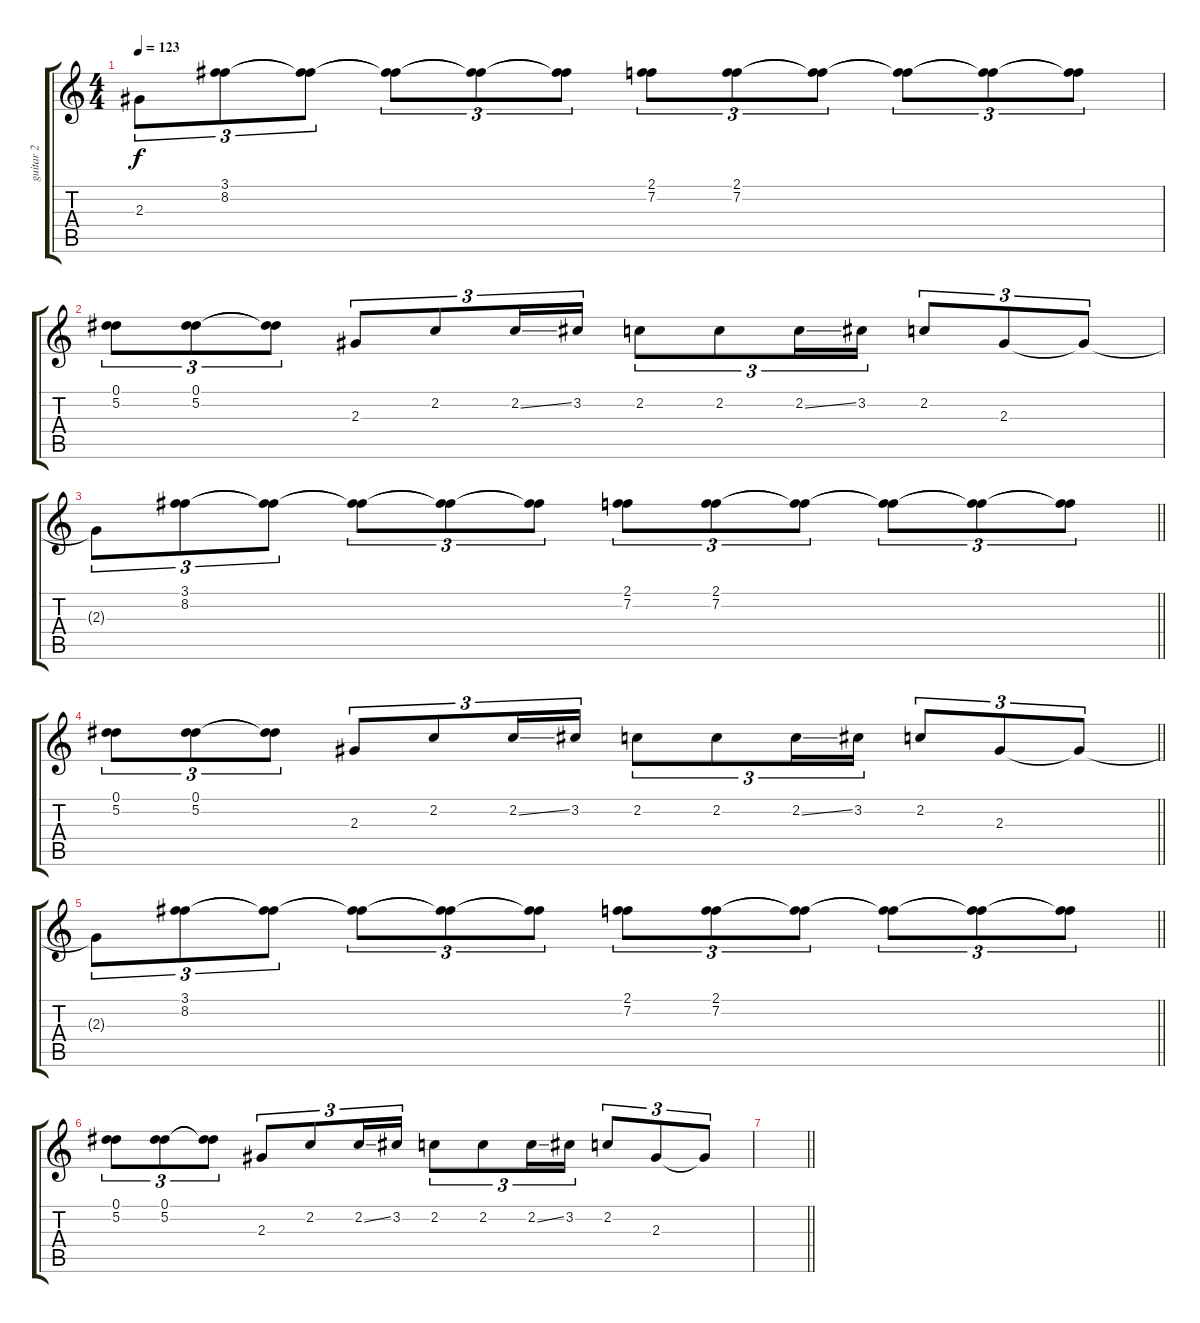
\track ("guitar 2" "guitar 2") {instrument overdrivenguitar}
\staff {score tabs}
\tuning (Eb4 Bb3 Gb3 Db3 Ab2 Eb2) {hide}
\ts (4 4)
\tempo 123
\clef g2
\ks c
2.3{t}.8{tu (3 2) dy f} (3.1 8.2).8{tu (3 2)} (3.1{t} 8.2{t}).8{tu (3 2)} (3.1{t} 8.2{t}).8{tu (3 2)} (3.1{t} 8.2{t}).8{tu (3 2)} (3.1{t} 8.2{t}).8{tu (3 2)} (2.1 7.2).8{tu (3 2)} (2.1 7.2).8{tu (3 2)} (2.1{t} 7.2{t}).8{tu (3 2)} (2.1{t} 7.2{t}).8{tu (3 2)} (2.1{t} 7.2{t}).8{tu (3 2)} (2.1{t} 7.2{t}).8{tu (3 2)} |
(0.1 5.2).8{tu (3 2)} (0.1 5.2).8{tu (3 2)} (0.1{t} 5.2{t}).8{tu (3 2)} 2.3.8{tu (3 2)} 2.2.8{tu (3 2)} 2.2{ss}.16{tu (3 2)} 3.2.16{tu (3 2)} 2.2.8{tu (3 2)} 2.2.8{tu (3 2)} 2.2{ss}.16{tu (3 2)} 3.2.16{tu (3 2)} 2.2.8{tu (3 2)} 2.3.8{tu (3 2)} 2.3{t}.8{tu (3 2)} |
\barLineRight lightlight
2.3{t}.8{tu (3 2)} (3.1 8.2).8{tu (3 2)} (3.1{t} 8.2{t}).8{tu (3 2)} (3.1{t} 8.2{t}).8{tu (3 2)} (3.1{t} 8.2{t}).8{tu (3 2)} (3.1{t} 8.2{t}).8{tu (3 2)} (2.1 7.2).8{tu (3 2)} (2.1 7.2).8{tu (3 2)} (2.1{t} 7.2{t}).8{tu (3 2)} (2.1{t} 7.2{t}).8{tu (3 2)} (2.1{t} 7.2{t}).8{tu (3 2)} (2.1{t} 7.2{t}).8{tu (3 2)} |
\barLineRight lightlight
(0.1 5.2).8{tu (3 2)} (0.1 5.2).8{tu (3 2)} (0.1{t} 5.2{t}).8{tu (3 2)} 2.3.8{tu (3 2)} 2.2.8{tu (3 2)} 2.2{ss}.16{tu (3 2)} 3.2.16{tu (3 2)} 2.2.8{tu (3 2)} 2.2.8{tu (3 2)} 2.2{ss}.16{tu (3 2)} 3.2.16{tu (3 2)} 2.2.8{tu (3 2)} 2.3.8{tu (3 2)} 2.3{t}.8{tu (3 2)} |
\barLineRight lightlight
2.3{t}.8{tu (3 2)} (3.1 8.2).8{tu (3 2)} (3.1{t} 8.2{t}).8{tu (3 2)} (3.1{t} 8.2{t}).8{tu (3 2)} (3.1{t} 8.2{t}).8{tu (3 2)} (3.1{t} 8.2{t}).8{tu (3 2)} (2.1 7.2).8{tu (3 2)} (2.1 7.2).8{tu (3 2)} (2.1{t} 7.2{t}).8{tu (3 2)} (2.1{t} 7.2{t}).8{tu (3 2)} (2.1{t} 7.2{t}).8{tu (3 2)} (2.1{t} 7.2{t}).8{tu (3 2)} |
(0.1 5.2).8{tu (3 2)} (0.1 5.2).8{tu (3 2)} (0.1{t} 5.2{t}).8{tu (3 2)} 2.3.8{tu (3 2)} 2.2.8{tu (3 2)} 2.2{ss}.16{tu (3 2)} 3.2.16{tu (3 2)} 2.2.8{tu (3 2)} 2.2.8{tu (3 2)} 2.2{ss}.16{tu (3 2)} 3.2.16{tu (3 2)} 2.2.8{tu (3 2)} 2.3.8{tu (3 2)} 2.3{t}.8{tu (3 2)} |
\barLineRight lightlight
